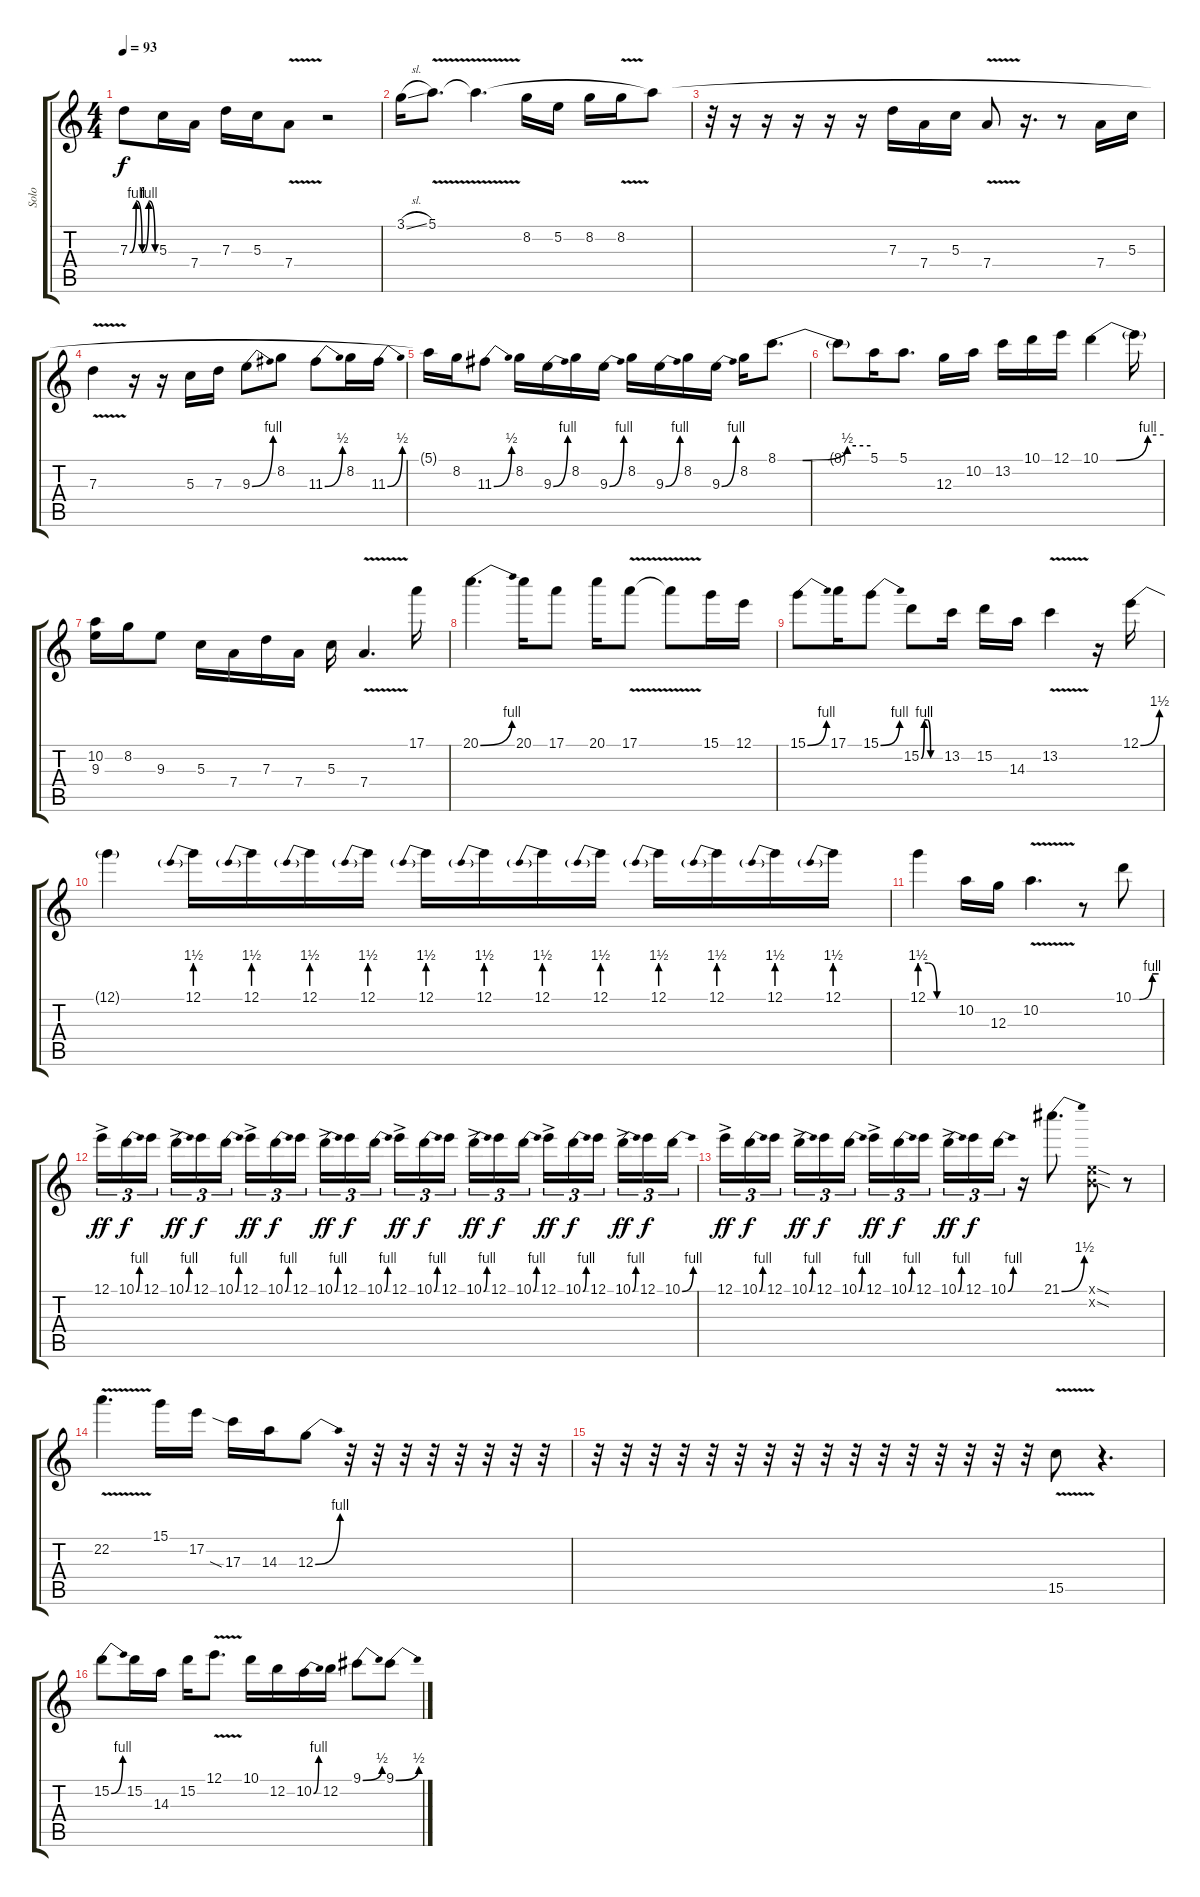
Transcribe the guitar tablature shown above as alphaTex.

\track ("Solo" "Solo") {instrument overdrivenguitar}
\staff {score tabs}
\tuning (E4 B3 G3 D3 A2 E2) {hide}
\ts (4 4)
\tempo 93
\clef g2
\ks c
7.3{be (custom 0 0 15 4 29 0 45 4 60 0)}.8{dy f} 5.3.16 7.4.16 7.3.16 5.3.16 7.4{v}.8 r.2 |
3.1{sl}.16 5.1{v}.8{d} 5.1{t}.4{d} 8.2.16 5.2.16 8.2.16 8.2{v}.16 5.1{t}.8 |
r.32 r.16 r.16 r.16 r.16 r.16 7.3.16 7.4.16 5.3.16 7.4{v}.8 r.16{d} r.8 7.4.16 5.3.16 |
7.3{v}.4 r.16 r.16 5.3.16 7.3.16 9.3{be (bend 0 0 60 4)}.8 8.2.8 11.3{be (bend 0 0 60 2)}.8 8.2.16 11.3{be (bend 0 0 60 2)}.16 |
5.1{t}.16 8.2.16 11.3{be (bend 0 0 60 2)}.8 8.2.16 9.3{be (bend 0 0 60 4)}.16 8.2.16 9.3{be (bend 0 0 60 4)}.16 8.2.16 9.3{be (bend 0 0 60 4)}.16 8.2.16 9.3{be (bend 0 0 60 4)}.16 8.2.16 8.1{be (custom 0 0 16 0 45 2 60 2)}.8{d} |
8.1{t}.8 5.1.16 5.1.8{d} 12.3.16 10.2.16 13.2.16 10.1.16 12.1.16 10.1{be (custom 0 0 15 0 45 4 60 4)}.4 10.1{t}.16 |
(10.2 9.3).16 8.2.16 9.3.8 5.3.16 7.4.16 7.3.16 7.4.16 5.3.16 7.4{v}.4{d} 17.1.16 |
20.1{be (bend 0 0 60 4)}.4{d} 20.1.16 17.1.8 20.1.16 17.1{v}.8 17.1{t}.8 15.1.16 12.1.16 |
15.1{be (bend 0 0 60 4)}.8 17.1.16 15.1{be (bend 0 0 60 4)}.8 15.2{be (custom 0 0 10 4 20 4 30 0 60 0)}.8 13.2.16 15.2.16 14.3.16 13.2{v}.4 r.16 12.1{be (bend 0 0 60 6)}.16 |
12.1{t}.4 12.1{be (prebend 0 6 60 6)}.16 12.1{be (prebend 0 6 60 6)}.16 12.1{be (prebend 0 6 60 6)}.16 12.1{be (prebend 0 6 60 6)}.16 12.1{be (prebend 0 6 60 6)}.16 12.1{be (prebend 0 6 60 6)}.16 12.1{be (prebend 0 6 60 6)}.16 12.1{be (prebend 0 6 60 6)}.16 12.1{be (prebend 0 6 60 6)}.16 12.1{be (prebend 0 6 60 6)}.16 12.1{be (prebend 0 6 60 6)}.16 12.1{be (prebend 0 6 60 6)}.16 |
12.1{be (custom 0 6 15 6 30 0 60 0)}.4 10.2.16 12.3.16 10.2{v}.4{d} r.8 10.1{be (custom 0 0 15 0 45 4 60 4)}.8 |
12.1{ac}.16{tu (3 2) dy ff} 10.1{be (bend 0 0 60 4)}.16{tu (3 2) dy f} 12.1.16{tu (3 2) beam splitsecondary} 10.1{be (bend 0 0 60 4) ac}.16{tu (3 2) dy ff} 12.1.16{tu (3 2) dy f} 10.1{be (bend 0 0 60 4)}.16{tu (3 2)} 12.1{ac}.16{tu (3 2) dy ff} 10.1{be (bend 0 0 60 4)}.16{tu (3 2) dy f} 12.1.16{tu (3 2) beam splitsecondary} 10.1{be (bend 0 0 60 4) ac}.16{tu (3 2) dy ff} 12.1.16{tu (3 2) dy f} 10.1{be (bend 0 0 60 4)}.16{tu (3 2)} 12.1{ac}.16{tu (3 2) dy ff} 10.1{be (bend 0 0 60 4)}.16{tu (3 2) dy f} 12.1.16{tu (3 2) beam splitsecondary} 10.1{be (bend 0 0 60 4) ac}.16{tu (3 2) dy ff} 12.1.16{tu (3 2) dy f} 10.1{be (bend 0 0 60 4)}.16{tu (3 2)} 12.1{ac}.16{tu (3 2) dy ff} 10.1{be (bend 0 0 60 4)}.16{tu (3 2) dy f} 12.1.16{tu (3 2) beam splitsecondary} 10.1{be (bend 0 0 60 4) ac}.16{tu (3 2) dy ff} 12.1.16{tu (3 2) dy f} 10.1{be (bend 0 0 60 4)}.16{tu (3 2)} |
12.1{ac}.16{tu (3 2) dy ff} 10.1{be (bend 0 0 60 4)}.16{tu (3 2) dy f} 12.1.16{tu (3 2) beam splitsecondary} 10.1{be (bend 0 0 60 4) ac}.16{tu (3 2) dy ff} 12.1.16{tu (3 2) dy f} 10.1{be (bend 0 0 60 4)}.16{tu (3 2)} 12.1{ac}.16{tu (3 2) dy ff} 10.1{be (bend 0 0 60 4)}.16{tu (3 2) dy f} 12.1.16{tu (3 2) beam splitsecondary} 10.1{be (bend 0 0 60 4) ac}.16{tu (3 2) dy ff} 12.1.16{tu (3 2) dy f} 10.1{be (bend 0 0 60 4)}.16{tu (3 2)} r.16 21.1{be (bend 0 0 60 6)}.8{d} (0.1{sod x} 0.2{sod x}).8 r.8 |
22.2{v}.4{d} 15.1.16 17.2.16 17.3{sia}.16 14.3.16 12.3{be (bend 0 0 60 4)}.8 r.32 r.32 r.32 r.32 r.32 r.32 r.32 r.32 |
r.32 r.32 r.32 r.32 r.32 r.32 r.32 r.32 r.32 r.32 r.32 r.32 r.32 r.32 r.32 r.32 15.5{v}.8 r.4{d} |
15.2{be (bend 0 0 60 4)}.8 15.2.16 14.3.16 15.2.16 12.1{v}.8{d} 10.1.16 12.2.16 10.2{be (bend 0 0 60 4)}.16 12.2.16 9.1{be (bend 0 0 60 2)}.8 9.1{be (bend 0 0 60 2)}.8
